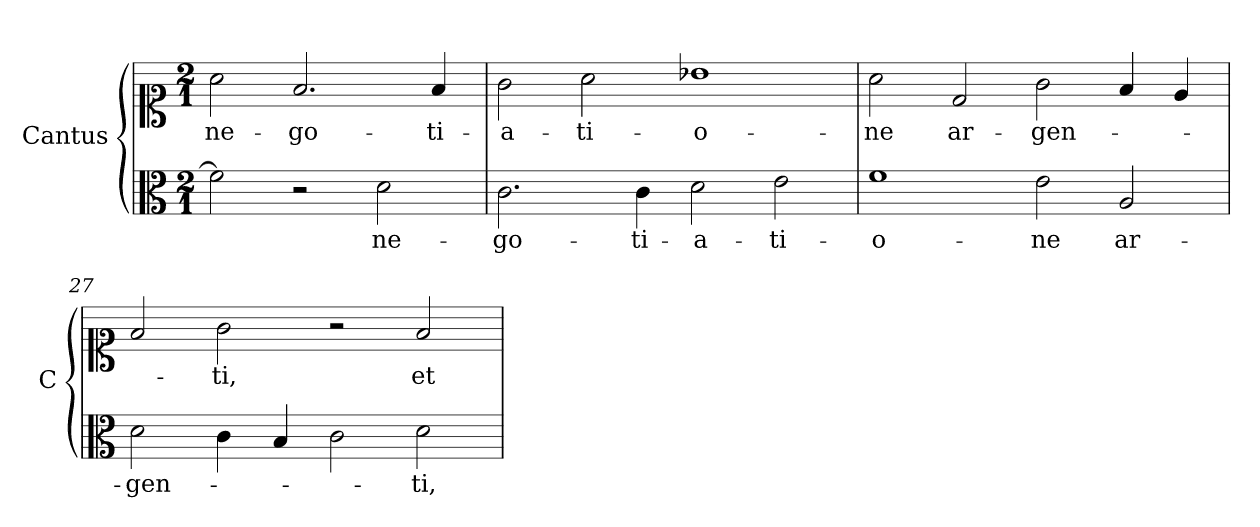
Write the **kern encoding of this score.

**kern	**text	**kern	**text
*part1	*part1	*part1	*part1
*staff2	*staff2	*staff1	*staff1
*I"Cantus	*	*	*
*I'C	*	*	*
*clefC3	*	*clefC1	*
*k[]	*	*k[]	*
*D:dor	*	*D:dor	*
*M2/1	*	*M2/1	*
=	=	=	=
2f]	.	2a	ne-
2r	.	2.f	-go-
2d	ne-	.	.
.	.	4f	-ti-
=25	=25	=25	=25
2.c	-go-	2g	-a-
.	.	2a	-ti-
4c	-ti-	.	.
2d	-a-	1b-X	-o-
2e	-ti-	.	.
=26	=26	=26	=26
1f	-o-	2a	-ne
.	.	2d	ar-
2e	-ne	2g	-gen-
2A	ar-	4f	.
.	.	4e	.
=27	=27	=27	=27
2d	-gen-	2f	.
4c	.	2g	-ti,
4B	.	.	.
2c	.	2r	.
2d	-ti,	2f	et
=	=	=	=
*-	*-	*-	*-
